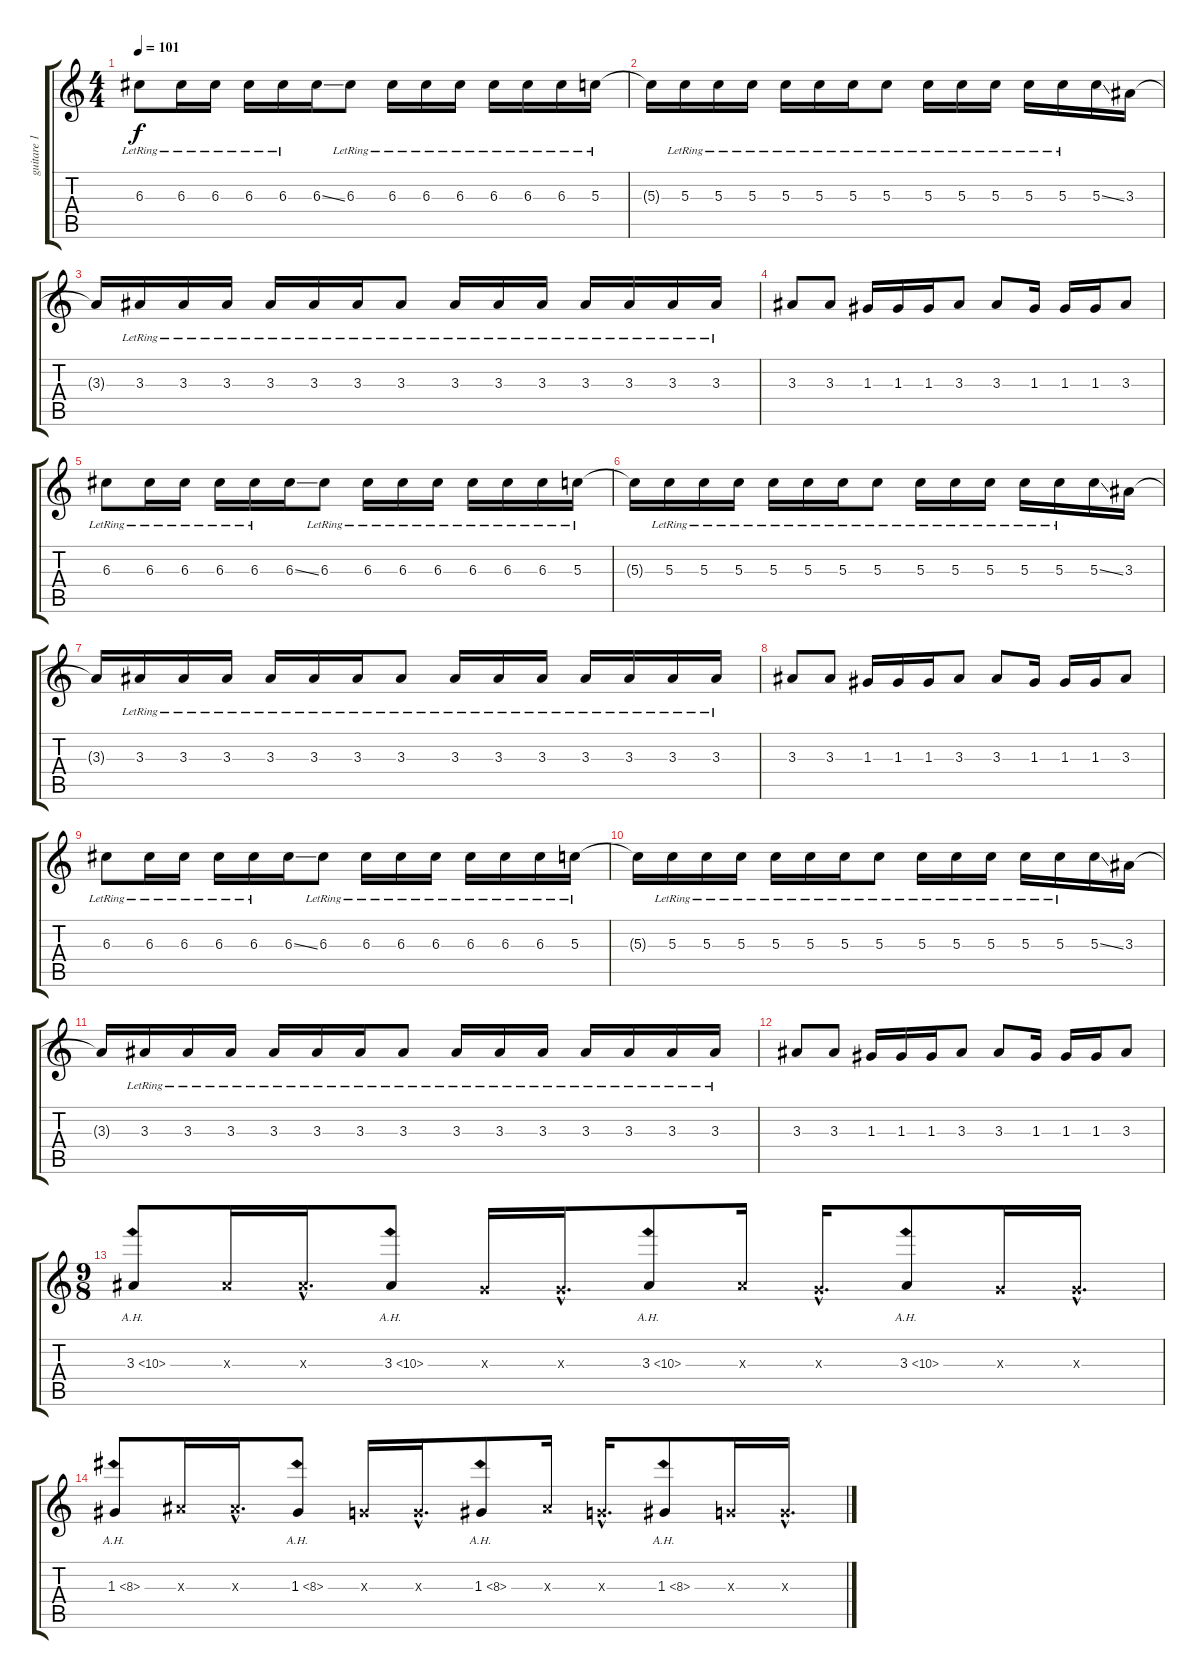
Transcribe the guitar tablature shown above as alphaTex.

\track ("guitare 1" "guitare 1") {instrument distortionguitar}
\staff {score tabs}
\tuning (E4 B3 G3 D3 A2 E2) {hide}
\ts (4 4)
\tempo 101
\clef g2
\ks c
6.3{lr}.8{dy f} 6.3{lr}.16 6.3{lr}.16 6.3{lr}.16 6.3{lr}.16 6.3{ss}.16 6.3{lr}.8 6.3{lr}.16 6.3{lr}.16 6.3{lr}.16 6.3{lr}.16 6.3{lr}.16 6.3{lr}.16 5.3{lr}.16 |
5.3{t}.16 5.3{lr}.16 5.3{lr}.16 5.3{lr}.16 5.3{lr}.16 5.3{lr}.16 5.3{lr}.16 5.3{lr}.8 5.3{lr}.16 5.3{lr}.16 5.3{lr}.16 5.3{lr}.16 5.3{lr}.16 5.3{ss}.16 3.3.16 |
3.3{t}.16 3.3{lr}.16 3.3{lr}.16 3.3{lr}.16 3.3{lr}.16 3.3{lr}.16 3.3{lr}.16 3.3{lr}.8 3.3{lr}.16 3.3{lr}.16 3.3{lr}.16 3.3{lr}.16 3.3{lr}.16 3.3{lr}.16 3.3{lr}.16 |
3.3.8 3.3.8 1.3.16 1.3.16 1.3.16 3.3.8 3.3.8 1.3.16 1.3.16 1.3.16 3.3.8 |
6.3{lr}.8 6.3{lr}.16 6.3{lr}.16 6.3{lr}.16 6.3{lr}.16 6.3{ss}.16 6.3{lr}.8 6.3{lr}.16 6.3{lr}.16 6.3{lr}.16 6.3{lr}.16 6.3{lr}.16 6.3{lr}.16 5.3{lr}.16 |
5.3{t}.16 5.3{lr}.16 5.3{lr}.16 5.3{lr}.16 5.3{lr}.16 5.3{lr}.16 5.3{lr}.16 5.3{lr}.8 5.3{lr}.16 5.3{lr}.16 5.3{lr}.16 5.3{lr}.16 5.3{lr}.16 5.3{ss}.16 3.3.16 |
3.3{t}.16 3.3{lr}.16 3.3{lr}.16 3.3{lr}.16 3.3{lr}.16 3.3{lr}.16 3.3{lr}.16 3.3{lr}.8 3.3{lr}.16 3.3{lr}.16 3.3{lr}.16 3.3{lr}.16 3.3{lr}.16 3.3{lr}.16 3.3{lr}.16 |
3.3.8 3.3.8 1.3.16 1.3.16 1.3.16 3.3.8 3.3.8 1.3.16 1.3.16 1.3.16 3.3.8 |
6.3{lr}.8 6.3{lr}.16 6.3{lr}.16 6.3{lr}.16 6.3{lr}.16 6.3{ss}.16 6.3{lr}.8 6.3{lr}.16 6.3{lr}.16 6.3{lr}.16 6.3{lr}.16 6.3{lr}.16 6.3{lr}.16 5.3{lr}.16 |
5.3{t}.16 5.3{lr}.16 5.3{lr}.16 5.3{lr}.16 5.3{lr}.16 5.3{lr}.16 5.3{lr}.16 5.3{lr}.8 5.3{lr}.16 5.3{lr}.16 5.3{lr}.16 5.3{lr}.16 5.3{lr}.16 5.3{ss}.16 3.3.16 |
3.3{t}.16 3.3{lr}.16 3.3{lr}.16 3.3{lr}.16 3.3{lr}.16 3.3{lr}.16 3.3{lr}.16 3.3{lr}.8 3.3{lr}.16 3.3{lr}.16 3.3{lr}.16 3.3{lr}.16 3.3{lr}.16 3.3{lr}.16 3.3{lr}.16 |
3.3.8 3.3.8 1.3.16 1.3.16 1.3.16 3.3.8 3.3.8 1.3.16 1.3.16 1.3.16 3.3.8 |
\ts (9 8)
3.3{ah 7}.8 3.3{x}.16 3.3{hac x}.16{d} 3.3{ah 7}.8 0.3{x}.16 0.3{hac x}.16{d} 3.3{ah 7}.8 3.3{x}.16 0.3{hac x}.16{d} 3.3{ah 7}.8 0.3{x}.16 0.3{hac x}.16{d} |
1.3{ah 7}.8 3.3{x}.16 3.3{hac x}.16{d} 1.3{ah 7}.8 0.3{x}.16 0.3{hac x}.16{d} 1.3{ah 7}.8 3.3{x}.16 0.3{hac x}.16{d} 1.3{ah 7}.8 0.3{x}.16 0.3{hac x}.16{d}
